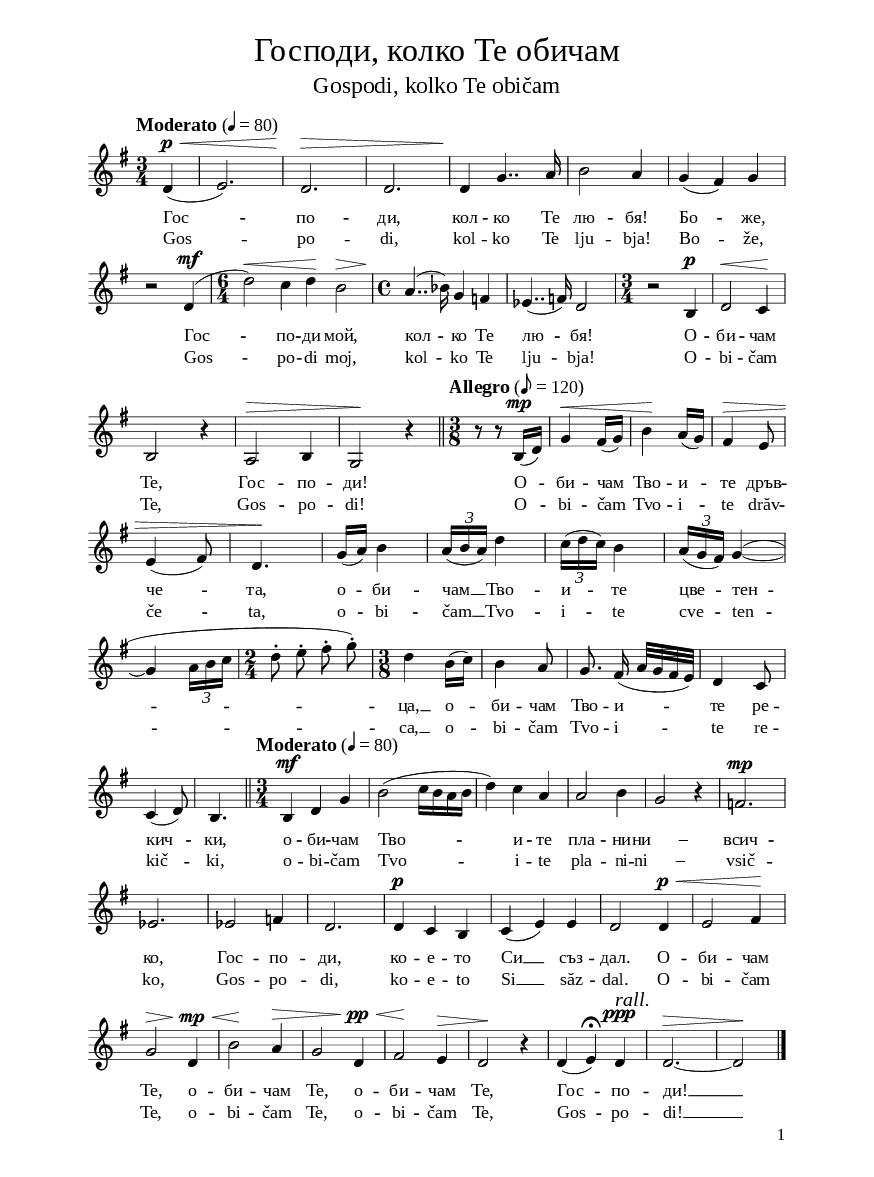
\version "2.24.4"

% include paper part and global functions
\include "include/globals.ily"

\bookpart {
  \label #'ref210
  \tocItem \markup "Господи, колко Те обичам – Gospodi, kolko Te običam "
  \include "include/bookpart-paper.ily"
  \score {
    \include "include/score-layout.ily"

    \new Voice \absolute {
      \clef treble
      \key g \major
      \time 3/4
      \tempoFunc "Moderato" 4 "80"
      \autoBeamOff
      \partial 4
      d'4^\p^\< ( | % 2
      e'2. ) | % 3
      d'2. ^\! ^\> | % 4
      d'2. | % 5
      d'4 ^\! g'4.. a'16 | % 6
      b'2 a'4 | % 7
      g'4 ( fis'4 ) g'4 | \break  % 8
      r2 d'4 ( ^\mf | % 9
      \time 6/4  | % 9
      d''2 ) ^\<  c''4  d''4 ^\!  b'2
      ^\> |
      \time 4/4  |
      a'4.. ( ^\!  bes'16 ) g'4 f'4 | % 11
      es'4.. ( f'16 ) d'2 | % 12
      \time 3/4  | % 12
      r2 b4 ^\p | % 13
      d'2 ^\< c'4 ^\! \break | % 14
      b2 r4 | % 15
      \once \override Hairpin.to-barline = ##f
      a2 ^\> b4 | % 16
      g2 ^\! r4 \bar "||"
      \time 3/8 \tempoFunc "Allegro" 8 "120" | % 17
      r8 r8 b16 ( [ ^\mp d'16 ) ] | % 18
      \once \override Hairpin.to-barline = ##f
      g'4 ^\< fis'16 ( [ g'16 ) ] | % 19
      b'4 ^\! a'16 ( [ g'16 ) ] |
      \once \override Hairpin.to-barline = ##f
      fis'4 ^\> e'8 \break | % 21
      e'4 ( fis'8 ) | % 22
      d'4. ^\! | % 23
      g'16 ( [ a'16 ) ]
      b'4 | % 24
      \once \omit TupletBracket
      \times 2/3  {
        a'16 ( [ b'16 a'16 ) ]
      }
      d''4 | \once \omit TupletBracket
      \times 2/3  {
        c''16 ( [  d''16  c''16 ) ]
      }
      b'4  | \once \omit TupletBracket
      \times 2/3  {
        a'16 ( [ g'16 fis'16 ) ]
      } g'4 ( ~
      | \break
      g'4 \times 2/3  { a'16 [b'16 c''16] }| % 28
      \time 2/4 d''8 -.   e''8 -.  fis''8 -.
      g''8 -.) | \time 3/8 d''4
      b'16 ( [  c''16 ) ] |
      b'4  a'8 | % 31
      g'8.  fis'16 ( a'32 [ g'32
      fis'32 e'32 ) ] | % 32
      d'4 c'8 \break | % 33
      c'4 ( d'8 ) | % 34
      b4. \bar "||"
      \time 3/4  | % 35
      \tempoFunc "Moderato" 4 "80"
      b4 ^\mf
      d'4 g'4 | % 36
      b'2 (  c''16 [  b'16  a'16
      b'16 ] | % 37
      d''4 )  c''4 a'4 | % 38
      a'2  b'4 | % 39

      g'2 r4 |
      f'2. ^\mp |\break  % 41
      es'2. | % 42
      es'2 f'4 | % 43
      d'2. | % 44
      d'4 ^\p c'4 b4  | % 45
      c'4 ( e'4 ) e'4 | % 46
      d'2 d'4 ^\p ^\< | % 47
      e'2 fis'4 ^\! | \break % 48
      \override Hairpin.to-barline = ##f
      g'2 ^\> d'4 ^\mp ^\!

      ^\<  | % 49
      b'2 ^\! a'4 ^\>  |
      g'2 d'4 ^\! ^\pp  ^\< | % 51
      fis'2  ^\! e'4 ^\> | % 52
      d'2 ^\! r4 | % 53
      d'4 ( e'4 ) ^\fermata d'4
      ^\markup{
        \huge \italic
        {rall.}
      }
      ^\ppp | % 54
      d'2. ~ ^\> | % 55
      d'2 ^\! \bar "|."
    }

    \addlyrics {
      Гос -- по --
      ди, кол -- ко Те лю -- бя! Бо -- же, Гос -- по
      -- ди мой, кол -- ко Те лю -- бя! О -- би -- чам
      Те, Гос -- по -- ди! О -- би -- чам Тво -- и --
      те дръв -- че -- та, о -- би -- чам __ Тво -- и --
      те цве -- тен -- ца, __ о -- би
      -- чам Тво -- и -- те ре -- кич -- ки, о -- би --
      чам Тво -- и -- те  пла -- ни -- "ни      –" всич -- ко,
      Гос -- по -- ди, ко -- е -- то Си __ съз -- дал. О
      -- би -- чам Те, о -- би -- чам Те, о -- би --
      чам Те, Гос -- по -- ди! __}

      \addlyrics {
        Gos -- po --
        di, kol -- ko Te lju -- bja! Bo -- že, Gos -- po
        -- di moj, kol -- ko Te lju -- bja! O -- bi -- čam
        Te, Gos -- po -- di! O -- bi -- čam Tvo -- i --
        te drăv -- če -- ta, o -- bi -- čam __ Tvo -- i --
        te cve -- ten -- ca, __ o -- bi
        -- čam Tvo -- i -- te re -- kič -- ki, o -- bi --
        čam Tvo -- i -- te  pla -- ni -- "ni      –" vsič -- ko,
        Gos -- po -- di, ko -- e -- to Si __ săz -- dal. O
        -- bi -- čam Te, o -- bi -- čam Te, o -- bi --
        čam Te, Gos -- po -- di! __}

        \header {
          title = \titleFunc "Господи, колко Те обичам" "Gospodi, kolko Te običam"
        }

        \midi{}

      } % score



      % include foreign translation(s) of the song
      \version "2.24.4"

\markup \fill-line { \fontsize #deTitleFontSize "Herr, wie sehr ich Dich liebe [običam]" }
\markup \null
\markup \null
\markup \abs-fontsize #10 {
  \hspace #20
  \override #`(baseline-skip . ,deCoupletBaselineSkip)

  \column {

    \line { " "Herr, wie liebe [ljubia] ich Dich!}

    \line { " "Gott, mein Herr, wie liebe [ljubia] ich Dich!}

    \line { " "Ich liebe [običam] Dich, Herr!}

    \line { " "Ich liebe [običam] Deine Bäumchen, }

    \line { " "ich liebe [običam] Deine Blümchen,}

    \line { " "ich liebe [običam] Deine Bächlein,}

    \line { " "ich liebe [običam] Deine Berge.}

    \line { " " alles, [običam] Herr,}

    \line { " "was Du erschaffen hast.}

    \line { " "Ich liebe [običam] Dich, ich liebe [običam] dich,}

    \line { " "ich liebe [običam] dich, Herr!}

  }
}

    } % bookpart

    % Più mosso
    %
